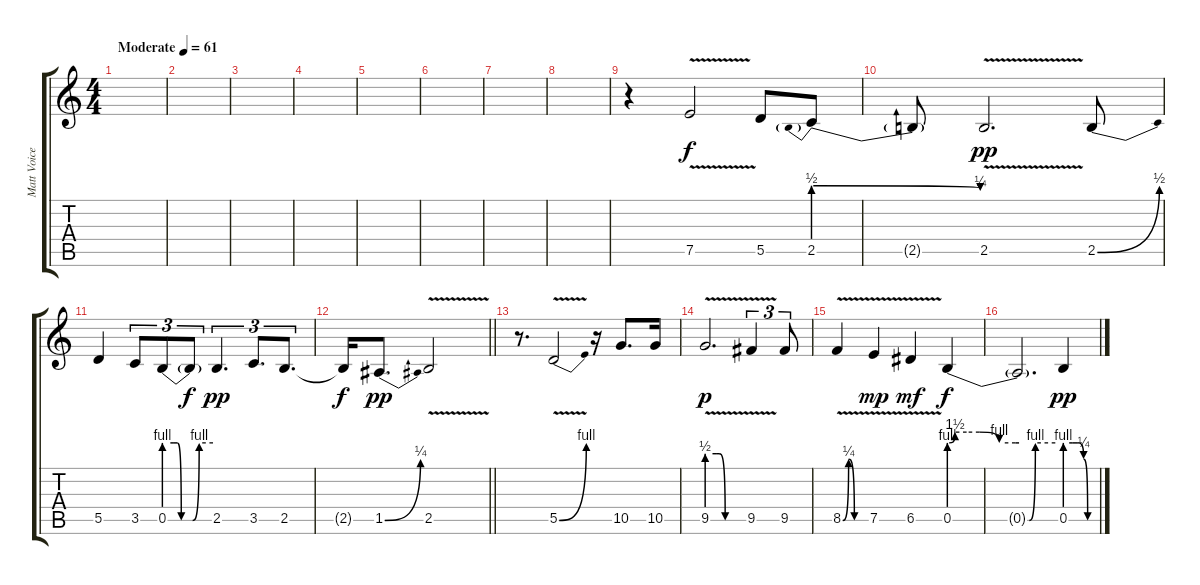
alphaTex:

\track ("Matt Voice" "Matt Voice") {solo instrument distortionguitar}
\staff {score tabs}
\tuning (E4 B3 G3 D3 A2 E2) {hide}
\ts (4 4)
\tempo (61 "Moderate")
\clef g2
\ks c
|
|
|
|
|
|
|
|
r.4 7.5{v}.2 5.5.8 2.5{be (prebendrelease 0 2 60 1)}.8 |
2.5{t}.8{dy f} 2.5{v}.2{d dy pp} 2.5{be (bend 0 0 60 2)}.8 |
5.5.4 3.5.8{tu (3 2)} 0.5{be (custom 0 4 12 4 16 4 21 0 30 0 35 0 43 4 60 4)}.8{tu (3 2)} 0.5{t}.8{tu (3 2) dy f} 2.5.4{d tu (3 2) dy pp} 3.5.8{d tu (3 2)} 2.5.8{d tu (3 2)} |
\barLineRight lightlight
2.5{t}.16{dy f} 1.5{be (bend 0 0 60 1)}.8{d dy pp} 2.5{v}.2 |
r.8{d} 5.5{be (bend 0 0 60 4) v}.2 r.16 10.5.8{d} 10.5.16 |
9.5{be (custom 0 2 15 2 20 2 30 0 39 0 60 0) v}.2{d dy p} 9.5{v}.4{tu (3 2)} 9.5.8{tu (3 2)} |
8.5{be (custom 0 0 15 1 30 0 60 0) v}.4 7.5{v}.4{dy mp} 6.5{v}.4{dy mf} 0.5{be (custom 0 4 5 6 15 6 26 6 43 4 57 4 60 4)}.4{dy f} |
0.5{be (custom 0 0 17 0 27 4 60 4) t}.2{d} 0.5{be (custom 0 4 15 4 25 4 36 1 44 0 60 0)}.4{dy pp}
